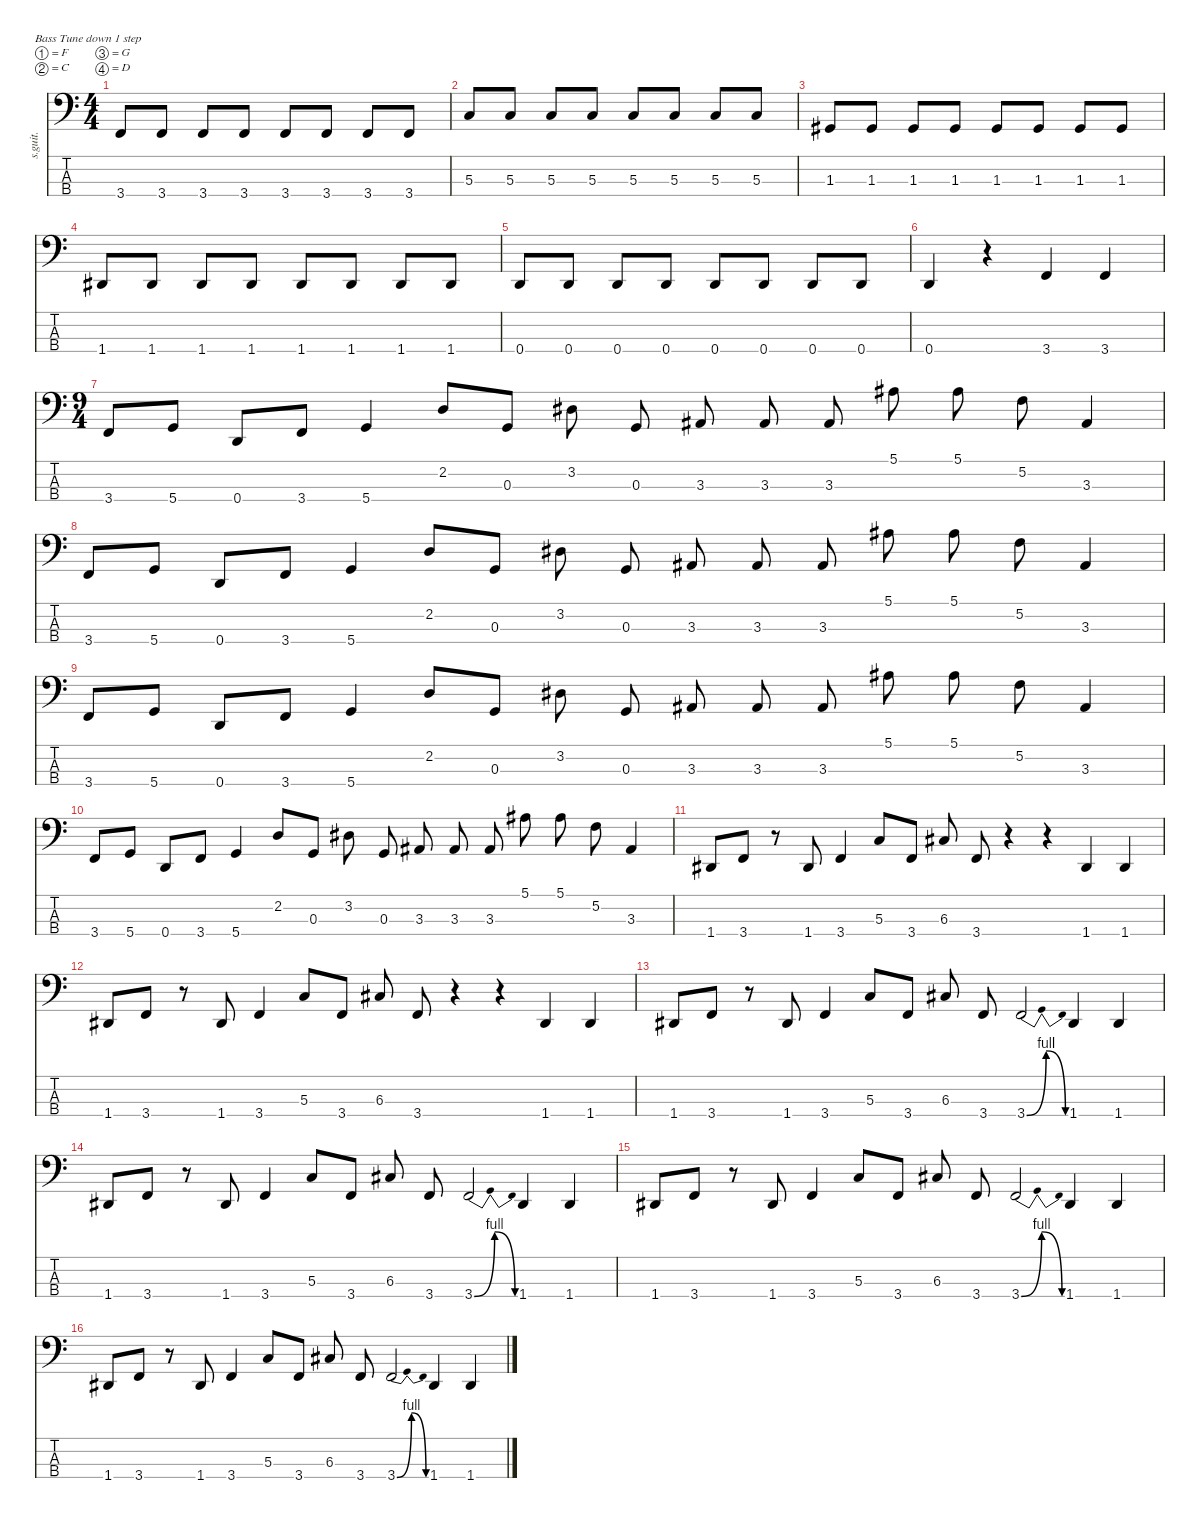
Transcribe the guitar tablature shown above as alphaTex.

\defaultSystemsLayout 4
\hideDynamics
\bracketExtendMode nobrackets
\track ("A Nameless Ghoul - Bass" "s.guit.") {instrument electricbasspick}
\staff {score tabs}
\tuning (F2 C2 G1 D1)
\ts (4 4)
\tempo (130 hide)
\clef f4
\ks c
3.4.8{dy f} 3.4.8 3.4.8 3.4.8 3.4.8 3.4.8 3.4.8 3.4.8 |
5.3.8 5.3.8 5.3.8 5.3.8 5.3.8 5.3.8 5.3.8 5.3.8 |
1.3{acc #}.8 1.3{acc #}.8 1.3{acc #}.8 1.3{acc #}.8 1.3{acc #}.8 1.3{acc #}.8 1.3{acc #}.8 1.3{acc #}.8 |
1.4{acc #}.8 1.4{acc #}.8 1.4{acc #}.8 1.4{acc #}.8 1.4{acc #}.8 1.4{acc #}.8 1.4{acc #}.8 1.4{acc #}.8 |
0.4.8 0.4.8 0.4.8 0.4.8 0.4.8 0.4.8 0.4.8 0.4.8 |
0.4.4 r.4 3.4.4 3.4.4 |
\ts (9 4)
\beaming (8 2 2 2 2)
3.4.8 5.4.8 0.4.8 3.4.8 5.4.4 2.2.8 0.3.8 3.2{acc #}.8 0.3.8 3.3{acc #}.8 3.3{acc #}.8 3.3{acc #}.8 5.1{acc #}.8 5.1{acc #}.8 5.2.8 3.3{acc #}.4 |
3.4.8 5.4.8 0.4.8 3.4.8 5.4.4 2.2.8 0.3.8 3.2{acc #}.8 0.3.8 3.3{acc #}.8 3.3{acc #}.8 3.3{acc #}.8 5.1{acc #}.8 5.1{acc #}.8 5.2.8 3.3{acc #}.4 |
3.4.8 5.4.8 0.4.8 3.4.8 5.4.4 2.2.8 0.3.8 3.2{acc #}.8 0.3.8 3.3{acc #}.8 3.3{acc #}.8 3.3{acc #}.8 5.1{acc #}.8 5.1{acc #}.8 5.2.8 3.3{acc #}.4 |
3.4.8 5.4.8 0.4.8 3.4.8 5.4.4 2.2.8 0.3.8 3.2{acc #}.8 0.3.8 3.3{acc #}.8 3.3{acc #}.8 3.3{acc #}.8 5.1{acc #}.8 5.1{acc #}.8 5.2.8 3.3{acc #}.4 |
1.4{acc #}.8 3.4.8 r.8 1.4{acc #}.8 3.4.4 5.3.8 3.4.8 6.3{acc #}.8 3.4.8 r.4 r.4 1.4{acc #}.4 1.4{acc #}.4 |
1.4{acc #}.8 3.4.8 r.8 1.4{acc #}.8 3.4.4 5.3.8 3.4.8 6.3{acc #}.8 3.4.8 r.4 r.4 1.4{acc #}.4 1.4{acc #}.4 |
1.4{acc #}.8 3.4.8 r.8 1.4{acc #}.8 3.4.4 5.3.8 3.4.8 6.3{acc #}.8 3.4.8 3.4{be (bendrelease 0 0 30 4 30 4 60 0)}.2 1.4{acc #}.4 1.4{acc #}.4 |
1.4{acc #}.8 3.4.8 r.8 1.4{acc #}.8 3.4.4 5.3.8 3.4.8 6.3{acc #}.8 3.4.8 3.4{be (bendrelease 0 0 30 4 30 4 60 0)}.2 1.4{acc #}.4 1.4{acc #}.4 |
1.4{acc #}.8 3.4.8 r.8 1.4{acc #}.8 3.4.4 5.3.8 3.4.8 6.3{acc #}.8 3.4.8 3.4{be (bendrelease 0 0 30 4 30 4 60 0)}.2 1.4{acc #}.4 1.4{acc #}.4 |
1.4{acc #}.8 3.4.8 r.8 1.4{acc #}.8 3.4.4 5.3.8 3.4.8 6.3{acc #}.8 3.4.8 3.4{be (bendrelease 0 0 30 4 30 4 60 0)}.2 1.4{acc #}.4 1.4{acc #}.4
